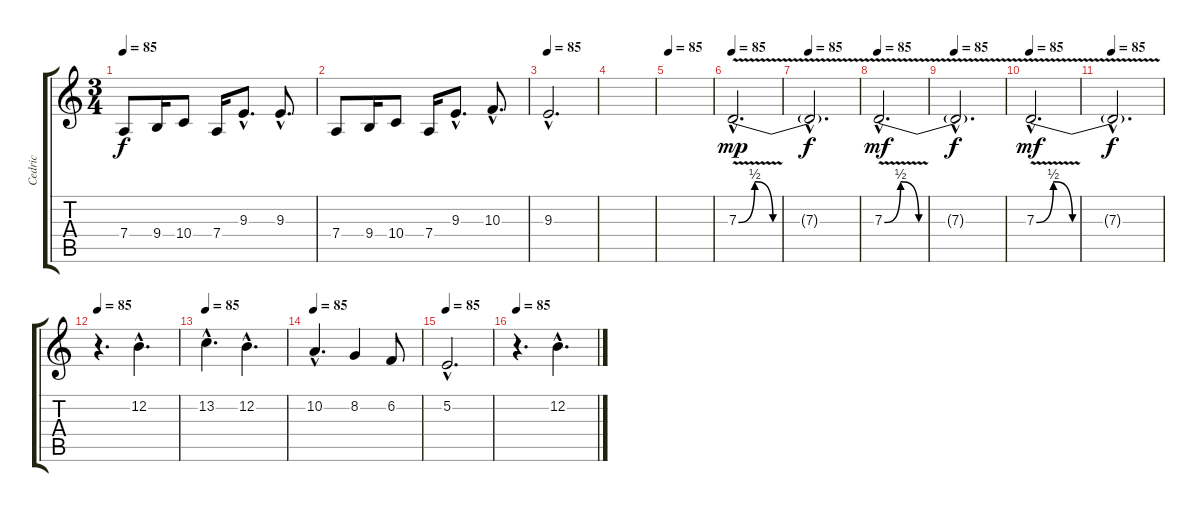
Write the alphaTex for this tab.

\track ("Cedric" "Cedric") {instrument altosax}
\staff {score tabs}
\tuning (E4 B3 G3 D3 A2 E2) {hide}
\ts (3 4)
\tempo 85
\clef g2
\ks c
7.4.8{dy f volume 12} 9.4.16 10.4.8 7.4.16 9.3{hac}.8{d} 9.3{hac}.8{d} |
7.4.8 9.4.16 10.4.8 7.4.16 9.3{hac}.8{d} 10.3{hac}.8{d} |
\tempo 85
9.3{hac}.2{d volume 0} |
|
\tempo 85
|
\tempo 85
7.3{be (custom 0 0 8 2 17 0 45 0 60 0) v hac}.2{d dy mp volume 16} |
\tempo 85
7.3{hac t}.2{d dy f volume 0} |
\tempo 85
7.3{be (custom 0 0 8 2 17 0 45 0 60 0) v hac}.2{d dy mf volume 16} |
\tempo 85
7.3{hac t}.2{d dy f volume 0} |
\tempo 85
7.3{be (custom 0 0 8 2 17 0 45 0 60 0) v hac}.2{d dy mf volume 16} |
\tempo 85
7.3{hac t}.2{d dy f volume 0} |
\tempo 85
r.4{d volume 16} 12.2{hac}.4{d} |
\tempo 85
13.2{hac}.4{d} 12.2{hac}.4{d} |
\tempo 85
10.2{hac}.4{d} 8.2.4 6.2.8 |
\tempo 85
5.2{hac}.2{d} |
\tempo 85
r.4{d volume 16} 12.2{hac}.4{d}
